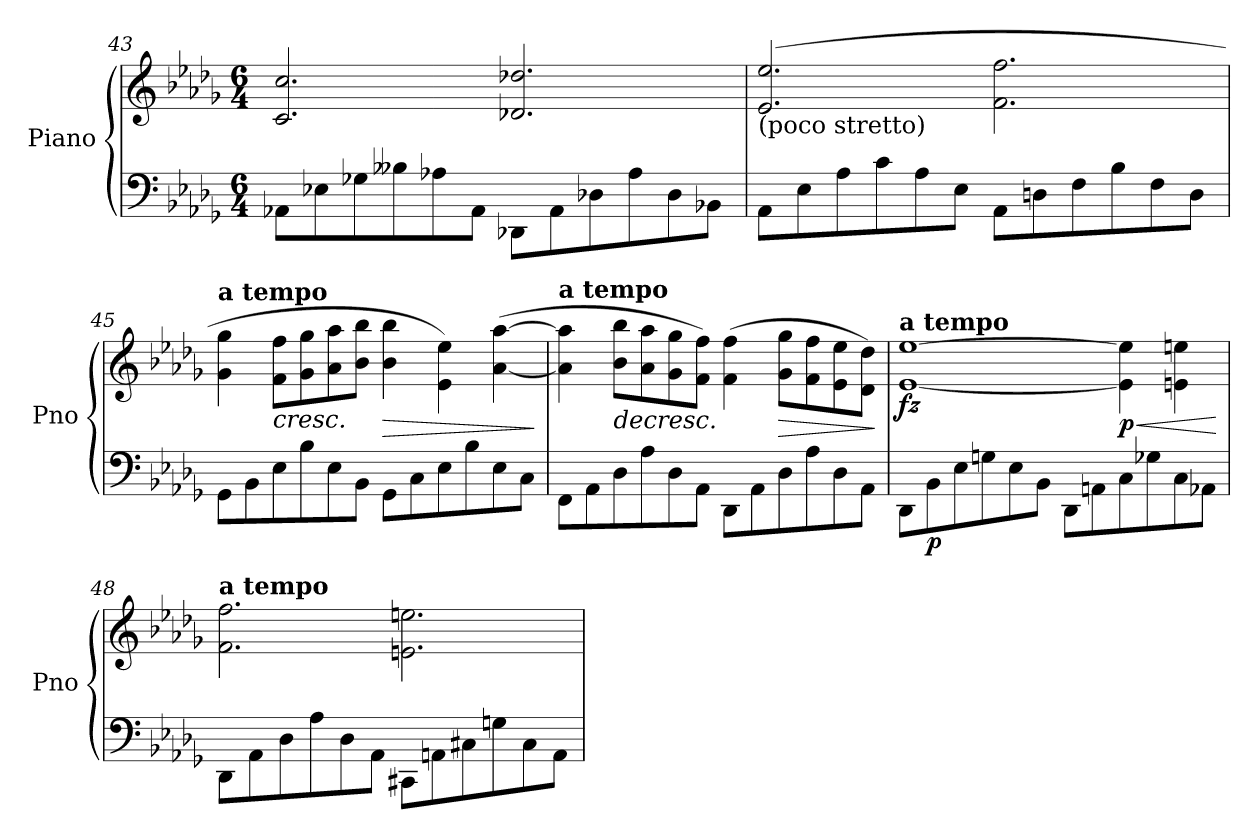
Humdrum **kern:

**kern	**kern	**dynam
*part1	*part1	*part1
*staff2	*staff1	*staff1/2
*I"Piano	*	*
*I'Pno	*	*
!!LO:LB:g=z
*clefF4	*clefG2	*
*k[b-e-a-d-g-]	*k[b-e-a-d-g-]	*
*D-:	*D-:	*
*M6/4	*M6/4	*
=43	=43	=43
8AA-X\L	2.c/ 2.cc/	.
8E-X\	.	.
8G-X\	.	.
8B--X\	.	.
8A-X\	.	.
8AA-\J	.	.
8DD-X\L	2.d-X/ 2.dd-X/	.
8AA-\	.	.
8D-X\	.	.
8A-\	.	.
8D-\	.	.
8BB-X\J	.	.
!!LO:LB:g=z
=44	=44	=44
!	!LO:TX:b:t=(poco stretto)	!
8AA-\L	(>2.e-/ 2.ee-/	.
8E-\	.	.
8A-\	.	.
8c\	.	.
8A-\	.	.
8E-\J	.	.
8AA-\L	2.f\ 2.ff\	.
8Dn\	.	.
8F\	.	.
8B-\	.	.
8F\	.	.
8D\J	.	.
=45	=45	=45
!	!LO:TX:a:B:t=a tempo	!
8GG-\L	4g-\ 4gg-\	.
8BB-\	.	.
!	!	!LO:HP:b
8E-\	8f\ 8ff\L	<
8B-\	8g-\ 8gg-\	.
8E-\	8a-\ 8aa-\	.
8BB-\J	8b-\ 8bb-\J	.
!	!	!LO:HP:b
8GG-\L	4b-\ 4bb-\	>
8C\	.	.
8E-\	4e-\ 4ee-\)	.
8B-\	.	.
8E-\	(>[4a-\ [4aa-\	.
8C\J	.	.
.	.	[ ]
=46	=46	=46
!	!LO:TX:a:B:t=a tempo	!
8FF\L	4a-\] 4aa-\]	.
8AA-\	.	.
!	!	!LO:HP:b
8D-\	8b-\ 8bb-\L	>
8A-\	8a-\ 8aa-\	.
8D-\	8g-\ 8gg-\	.
8AA-\J	8f\ 8ff\J)	.
8DD-\L	(>4f\ 4ff\	.
8AA-\	.	.
!	!	!LO:HP:b
8D-\	8g-\ 8gg-\L	>
8A-\	8f\ 8ff\	.
8D-\	8e-\ 8ee-\	.
8AA-\J	8d-\ 8dd-\J)	.
.	.	] ]
!!LO:LB:g=z
=47	=47	=47
!	!LO:TX:a:B:t=a tempo	!
!	!	!LO:DY:b
8DD-\L	[1e- [1ee-	fz
!	!	!LO:DY:b=2
8BB-\	.	p
8E-\	.	.
8Gn\	.	.
8E-\	.	.
8BB-\J	.	.
8DD-\L	.	.
8AAn\	.	.
!	!	!LO:HP:b
!	!	!LO:DY:n=1:b
8C\	4e-\] 4ee-\]	< p
8G-X\	.	.
8C\	4en\ 4een\	.
8AA-X\J	.	.
.	.	[
=48	=48	=48
!	!LO:TX:a:B:t=a tempo	!
8DD-\L	2.f\ 2.ff\	.
8AA-\	.	.
8D-\	.	.
8A-\	.	.
8D-\	.	.
8AA-\J	.	.
8CC#X\L	2.en\ 2.een\	.
8AAn\	.	.
8C#X\	.	.
8Gn\	.	.
8C#\	.	.
8AA\J	.	.
=	=	=
*-	*-	*-
